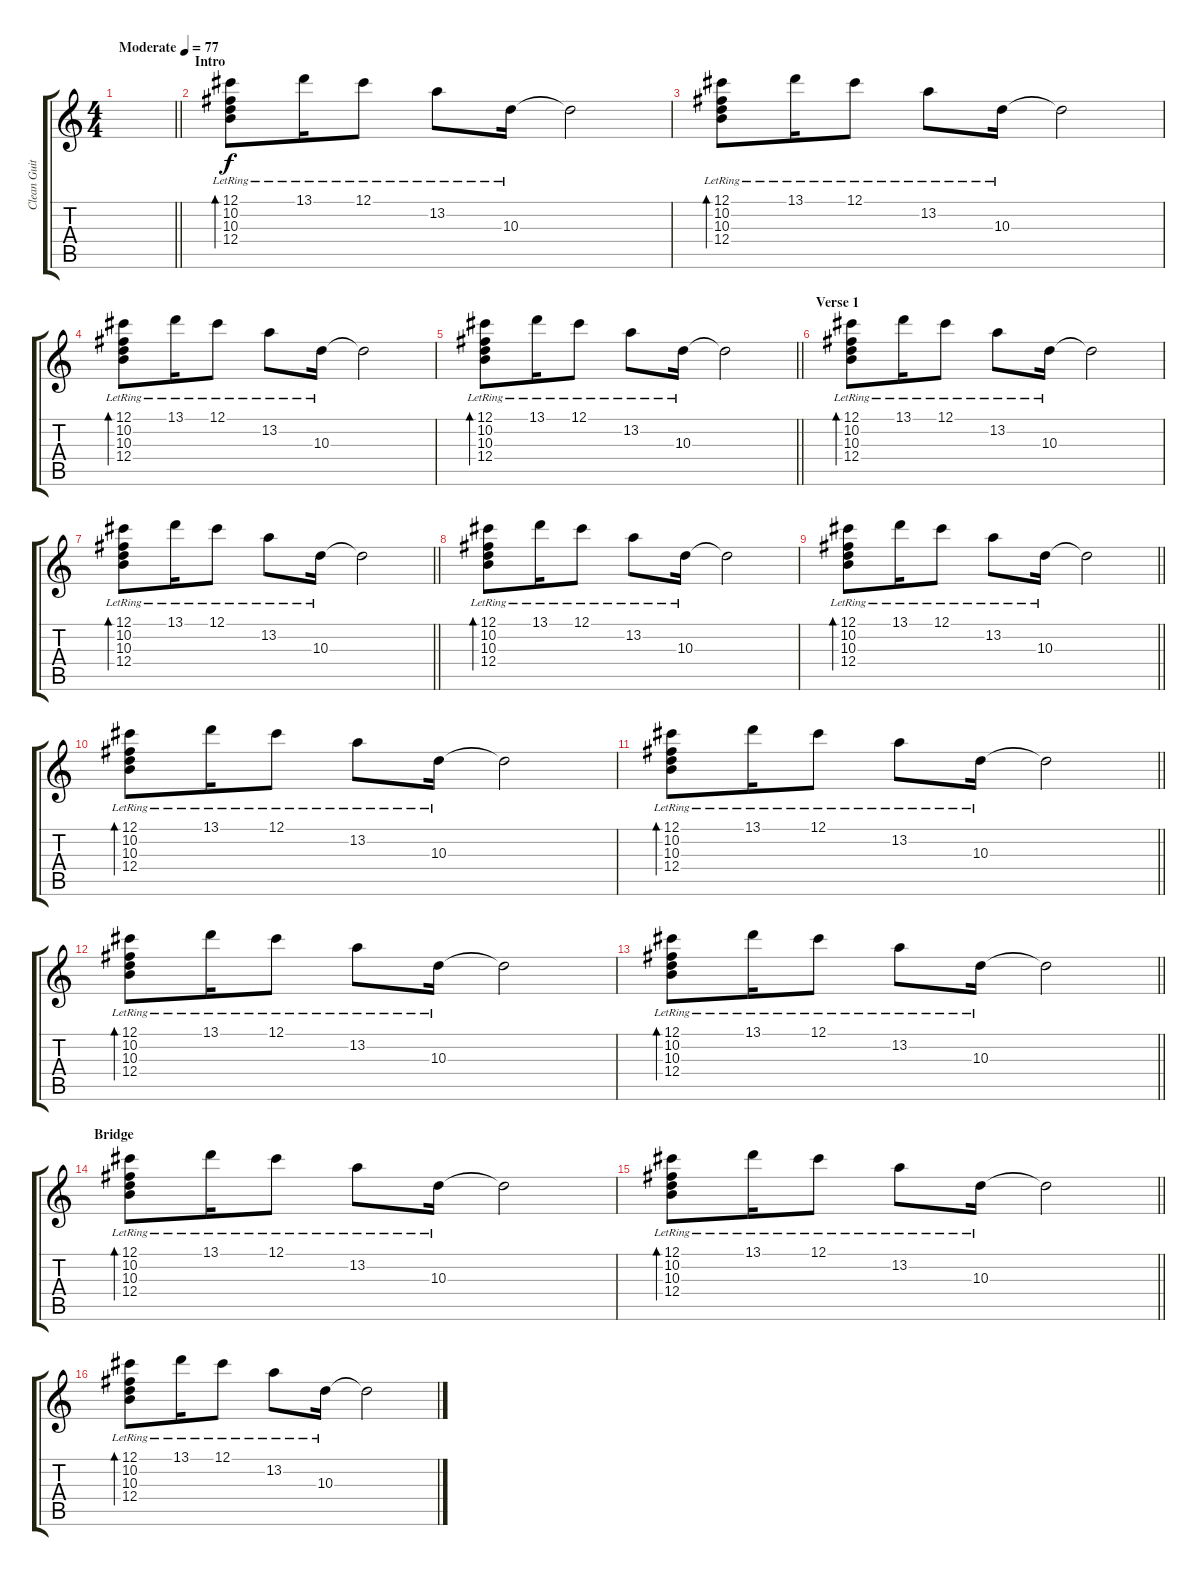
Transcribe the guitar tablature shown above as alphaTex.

\track ("Clean Guitar 1" "Clean Guit") {instrument electricguitarclean}
\staff {score tabs}
\tuning (Db4 Ab3 E3 B2 Gb2 B1) {hide}
\ts (4 4)
\tempo (77 "Moderate")
\clef g2
\barLineRight lightlight
\ks c
|
\section ("" "Intro")
(12.1{lr} 10.2{lr} 10.3{lr} 12.4{lr}).8{bd 120} 13.1{lr}.16 12.1{lr}.8 13.2{lr}.8 10.3{lr}.16 10.3{t}.2 |
(12.1{lr} 10.2{lr} 10.3{lr} 12.4{lr}).8{bd 120} 13.1{lr}.16 12.1{lr}.8 13.2{lr}.8 10.3{lr}.16 10.3{t}.2 |
(12.1{lr} 10.2{lr} 10.3{lr} 12.4{lr}).8{bd 120} 13.1{lr}.16 12.1{lr}.8 13.2{lr}.8 10.3{lr}.16 10.3{t}.2 |
\barLineRight lightlight
(12.1{lr} 10.2{lr} 10.3{lr} 12.4{lr}).8{bd 120} 13.1{lr}.16 12.1{lr}.8 13.2{lr}.8 10.3{lr}.16 10.3{t}.2 |
\section ("" "Verse 1")
(12.1{lr} 10.2{lr} 10.3{lr} 12.4{lr}).8{bd 120} 13.1{lr}.16 12.1{lr}.8 13.2{lr}.8 10.3{lr}.16 10.3{t}.2 |
\barLineRight lightlight
(12.1{lr} 10.2{lr} 10.3{lr} 12.4{lr}).8{bd 120} 13.1{lr}.16 12.1{lr}.8 13.2{lr}.8 10.3{lr}.16 10.3{t}.2 |
(12.1{lr} 10.2{lr} 10.3{lr} 12.4{lr}).8{bd 120} 13.1{lr}.16 12.1{lr}.8 13.2{lr}.8 10.3{lr}.16 10.3{t}.2 |
\barLineRight lightlight
(12.1{lr} 10.2{lr} 10.3{lr} 12.4{lr}).8{bd 120} 13.1{lr}.16 12.1{lr}.8 13.2{lr}.8 10.3{lr}.16 10.3{t}.2 |
(12.1{lr} 10.2{lr} 10.3{lr} 12.4{lr}).8{bd 120} 13.1{lr}.16 12.1{lr}.8 13.2{lr}.8 10.3{lr}.16 10.3{t}.2 |
\barLineRight lightlight
(12.1{lr} 10.2{lr} 10.3{lr} 12.4{lr}).8{bd 120} 13.1{lr}.16 12.1{lr}.8 13.2{lr}.8 10.3{lr}.16 10.3{t}.2 |
(12.1{lr} 10.2{lr} 10.3{lr} 12.4{lr}).8{bd 120} 13.1{lr}.16 12.1{lr}.8 13.2{lr}.8 10.3{lr}.16 10.3{t}.2 |
\barLineRight lightlight
(12.1{lr} 10.2{lr} 10.3{lr} 12.4{lr}).8{bd 120} 13.1{lr}.16 12.1{lr}.8 13.2{lr}.8 10.3{lr}.16 10.3{t}.2 |
\section ("" "Bridge")
(12.1{lr} 10.2{lr} 10.3{lr} 12.4{lr}).8{bd 120} 13.1{lr}.16 12.1{lr}.8 13.2{lr}.8 10.3{lr}.16 10.3{t}.2 |
\barLineRight lightlight
(12.1{lr} 10.2{lr} 10.3{lr} 12.4{lr}).8{bd 120} 13.1{lr}.16 12.1{lr}.8 13.2{lr}.8 10.3{lr}.16 10.3{t}.2 |
(12.1{lr} 10.2{lr} 10.3{lr} 12.4{lr}).8{bd 120} 13.1{lr}.16 12.1{lr}.8 13.2{lr}.8 10.3{lr}.16 10.3{t}.2
